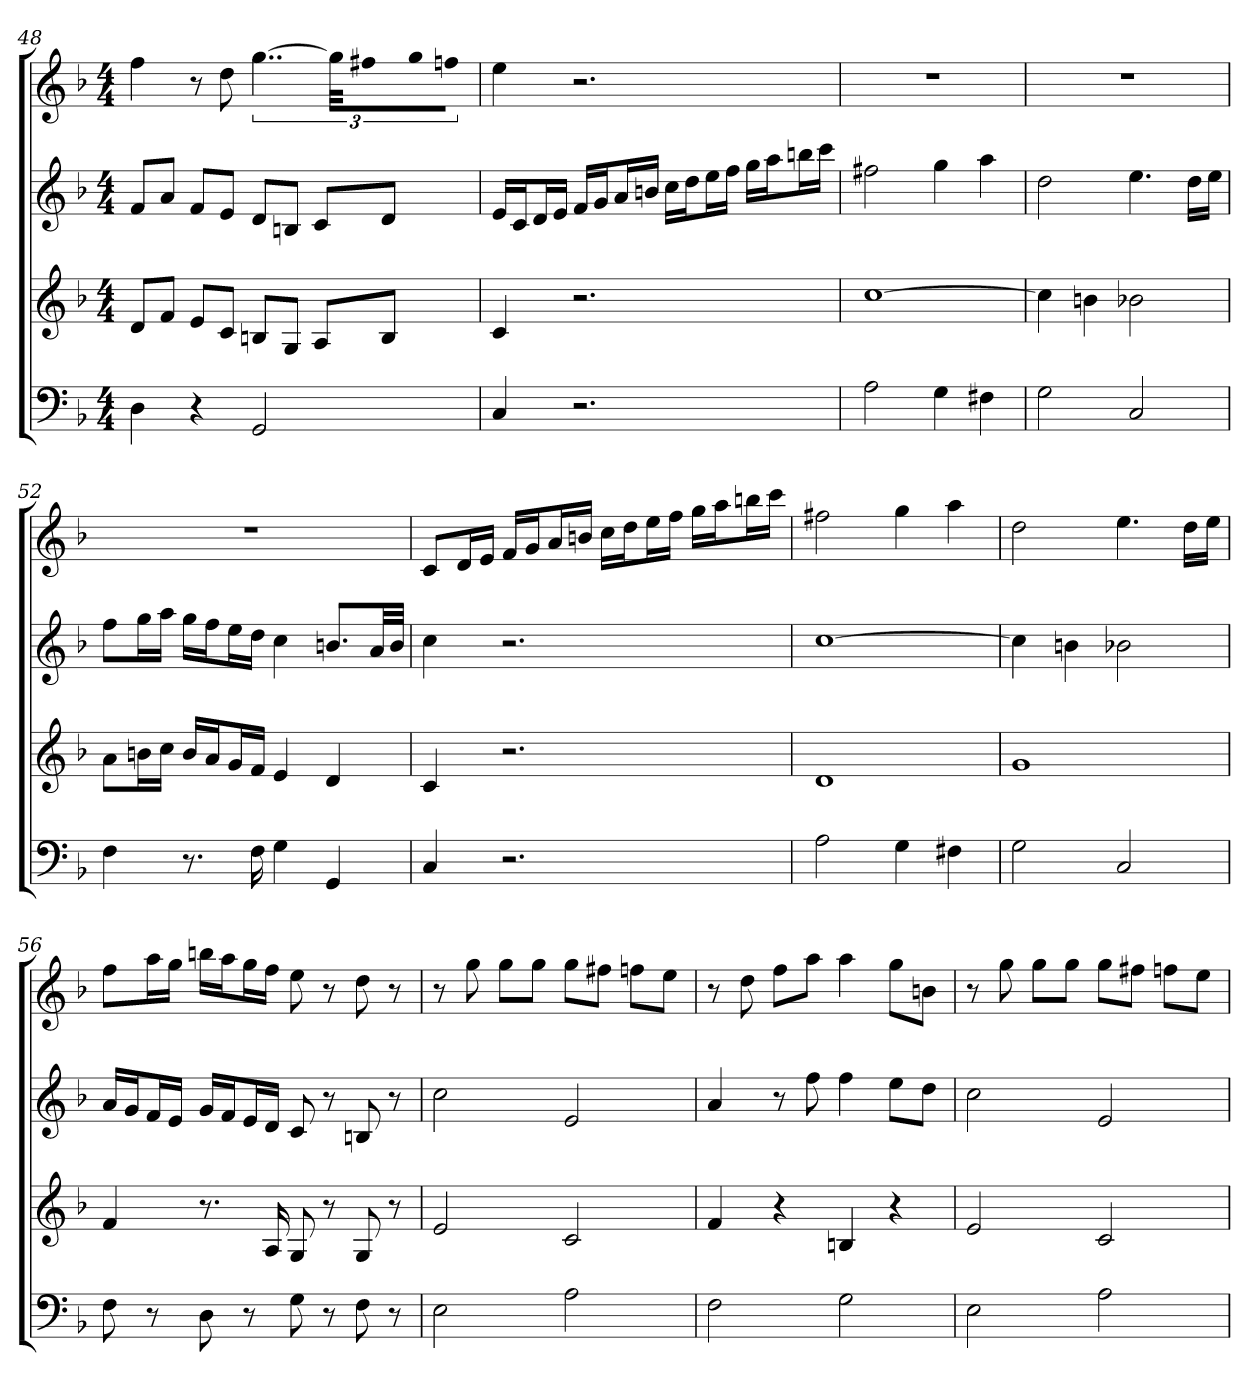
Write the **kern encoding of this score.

**kern	**kern	**kern	**kern
*part4	*part3	*part2	*part1
*staff4	*staff3	*staff2	*staff1
*k[b-]	*k[b-]	*k[b-]	*k[b-]
*F:	*F:	*F:	*F:
*M4/4	*M4/4	*M4/4	*M4/4
=48	=48	=48	=48
4D	8dL	8fL	4ff
.	8fJ	8aJ	.
4r	8eL	8fL	8r
.	8cJ	8eJ	8dd
2GG	8BnL	8dL	[6..gg
.	8GJ	8BnJ	.
.	8AL	8cL	.
.	.	.	48ggKLL]
.	.	.	16ff#XJ
.	8BJ	8dJ	16ggL
.	.	.	16ffnJJ
=49	=49	=49	=49
4C	4c	16eLL	4ee
.	.	16cJ	.
.	.	16dL	.
.	.	16eJJ	.
2.r	2.r	16fLL	2.r
.	.	16gJ	.
.	.	16aL	.
.	.	16bnJJ	.
.	.	16ccLL	.
.	.	16ddJ	.
.	.	16eeL	.
.	.	16ffJJ	.
.	.	16ggLL	.
.	.	16aaJ	.
.	.	16bbnL	.
.	.	16cccJJ	.
=50	=50	=50	=50
2A	[1cc	2ff#X	1r
4G	.	4gg	.
4F#X	.	4aa	.
=51	=51	=51	=51
2G	4cc]	2dd	1r
.	4bn	.	.
2C	2b-X	4.ee	.
.	.	16ddLL	.
.	.	16eeJJ	.
=52	=52	=52	=52
4F	8aL	8ffL	1r
.	16bnL	16ggL	.
.	16ccJJ	16aaJJ	.
8.r	16bLL	16ggLL	.
.	16aJ	16ffJ	.
.	16gL	16eeL	.
16F	16fJJ	16ddJJ	.
4G	4e	4cc	.
4GG	4d	8.bnL	.
.	.	32aLL	.
.	.	32bJJJ	.
=53	=53	=53	=53
4C	4c	4cc	8cL
.	.	.	16dL
.	.	.	16eJJ
2.r	2.r	2.r	16fLL
.	.	.	16gJ
.	.	.	16aL
.	.	.	16bnJJ
.	.	.	16ccLL
.	.	.	16ddJ
.	.	.	16eeL
.	.	.	16ffJJ
.	.	.	16ggLL
.	.	.	16aaJ
.	.	.	16bbnL
.	.	.	16cccJJ
=54	=54	=54	=54
2A	1d	[1cc	2ff#X
4G	.	.	4gg
4F#X	.	.	4aa
=55	=55	=55	=55
2G	1g	4cc]	2dd
.	.	4bn	.
2C	.	2b-X	4.ee
.	.	.	16ddLL
.	.	.	16eeJJ
=56	=56	=56	=56
8F	4f	16aLL	8ffL
.	.	16gJ	.
8r	.	16fL	16aaL
.	.	16eJJ	16ggJJ
8D	8.r	16gLL	16bbnLL
.	.	16fJ	16aaJ
8r	.	16eL	16ggL
.	16A	16dJJ	16ffJJ
8G	8G	8c	8ee
8r	8r	8r	8r
8F	8G	8Bn	8dd
8r	8r	8r	8r
=57	=57	=57	=57
2E	2e	2cc	8r
.	.	.	8gg
.	.	.	8ggL
.	.	.	8ggJ
2A	2c	2e	8ggL
.	.	.	8ff#XJ
.	.	.	8ffnL
.	.	.	8eeJ
=58	=58	=58	=58
2F	4f	4a	8r
.	.	.	8dd
.	4r	8r	8ffL
.	.	8ff	8aaJ
2G	4Bn	4ff	4aa
.	4r	8eeL	8ggL
.	.	8ddJ	8bnJ
=59	=59	=59	=59
2E	2e	2cc	8r
.	.	.	8gg
.	.	.	8ggL
.	.	.	8ggJ
2A	2c	2e	8ggL
.	.	.	8ff#XJ
.	.	.	8ffnL
.	.	.	8eeJ
=	=	=	=
*-	*-	*-	*-
